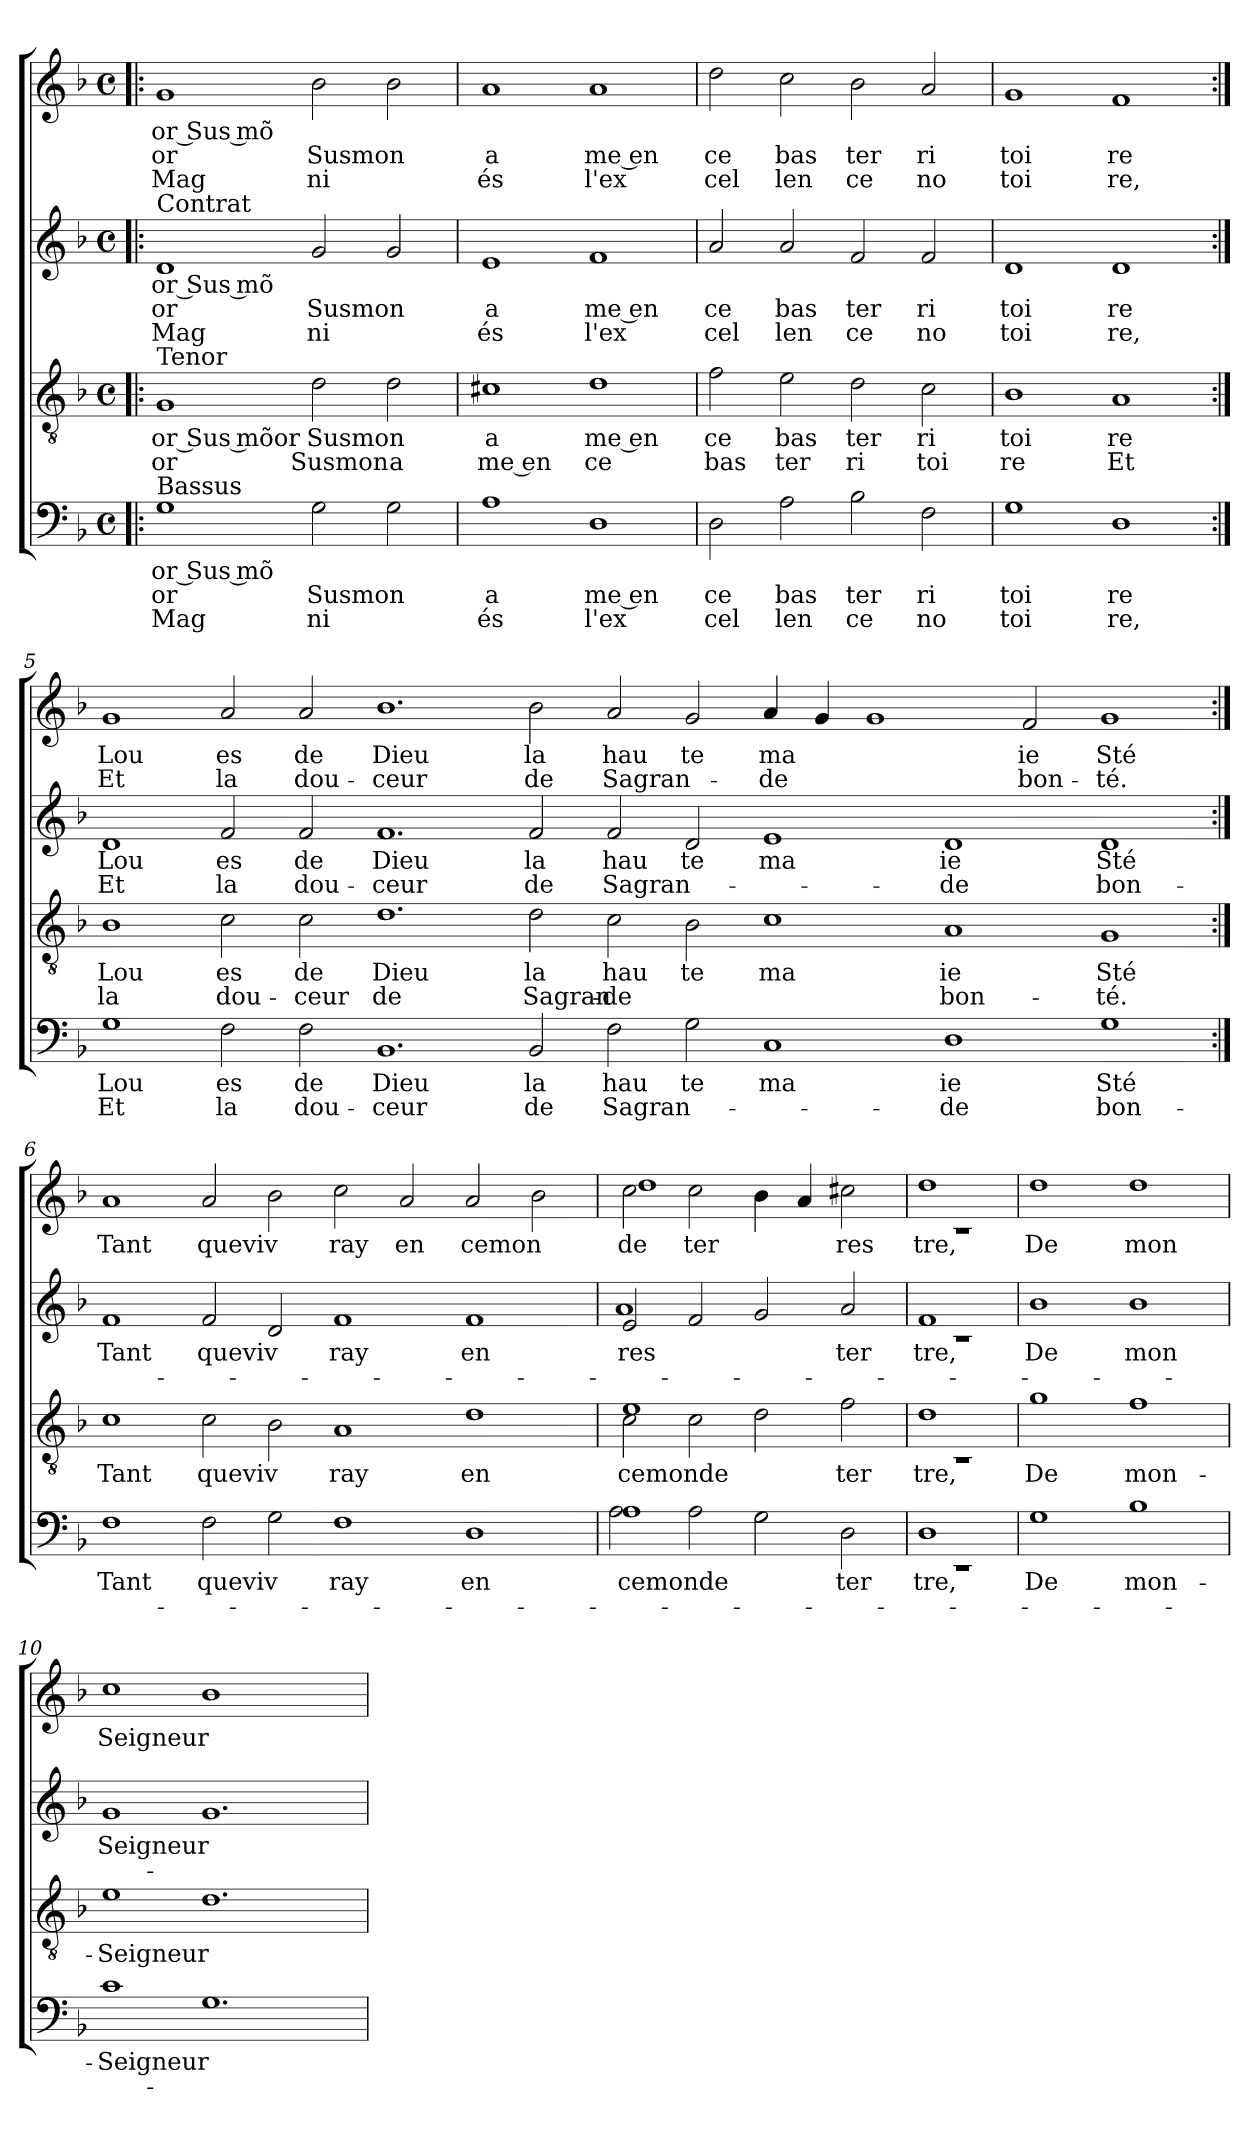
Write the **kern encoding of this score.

**kern	**text	**text	**text	**kern	**text	**text	**kern	**text	**text	**text	**kern	**text	**text	**text
*part4	*part4	*part4	*part4	*part3	*part3	*part3	*part2	*part2	*part2	*part2	*part1	*part1	*part1	*part1
*staff4	*staff4	*staff4	*staff4	*staff3	*staff3	*staff3	*staff2	*staff2	*staff2	*staff2	*staff1	*staff1	*staff1	*staff1
*clefF4	*	*	*	*clefGv2	*	*	*clefG2	*	*	*	*clefG2	*	*	*
*k[b-]	*	*	*	*k[b-]	*	*	*k[b-]	*	*	*	*k[b-]	*	*	*
*F:	*	*	*	*F:	*	*	*F:	*	*	*	*F:	*	*	*
*M4/4	*	*	*	*M4/4	*	*	*M4/4	*	*	*	*M4/4	*	*	*
*met(c)	*	*	*	*met(c)	*	*	*met(c)	*	*	*	*met(c)	*	*	*
=1!|:	=1!|:	=1!|:	=1!|:	=1!|:	=1!|:	=1!|:	=1!|:	=1!|:	=1!|:	=1!|:	=1!|:	=1!|:	=1!|:	=1!|:
!	!	!	!	!	!	!	!LO:TX:a:t=Contrat	!	!	!	!	!	!	!
!	!	!	!	!LO:TX:a:t=Tenor	!	!	!	!	!	!	!	!	!	!
!LO:TX:a:t=Bassus	!	!	!	!	!	!	!	!	!	!	!	!	!	!
!	!LO:LY:b:rj	!LO:LY:b:rj	!LO:LY:b:rj	!	!LO:LY:b:rj	!LO:LY:b:rj	!	!LO:LY:b:rj	!LO:LY:b:rj	!LO:LY:b:rj	!	!LO:LY:b:rj	!LO:LY:b:rj	!LO:LY:b:rj
1G	or Sus mõ	or	Mag	1G	or Sus mõor	or	1d	or Sus mõ	or	Mag	1g	or Sus mõ	or	Mag
!	!	!LO:LY:b	!LO:LY:b	!	!LO:LY:b	!LO:LY:b	!	!	!LO:LY:b	!LO:LY:b	!	!	!LO:LY:b	!LO:LY:b
2G\	.	Susmon	ni	2d\	Susmon	Susmon	2g/	.	Susmon	ni	2b-\	.	Susmon	ni
!	!	!	!	!	!	!LO:LY:b	!	!	!	!	!	!	!	!
2G\	.	.	.	2d\	.	a	2g/	.	.	.	2b-\	.	.	.
=2	=2	=2	=2	=2	=2	=2	=2	=2	=2	=2	=2	=2	=2	=2
!	!	!LO:LY:b	!LO:LY:b	!	!LO:LY:b	!LO:LY:b	!	!	!LO:LY:b	!LO:LY:b	!	!	!LO:LY:b	!LO:LY:b
1A	.	a	és	1c#	a	me en	1e	.	a	és	1a	.	a	és
!	!	!LO:LY:b:rj	!LO:LY:b:rj	!	!LO:LY:b:rj	!LO:LY:b:rj	!	!	!LO:LY:b:rj	!LO:LY:b:rj	!	!	!LO:LY:b:rj	!LO:LY:b:rj
1D	.	me en	l'ex	1d	me en	ce	1f	.	me en	l'ex	1a	.	me en	l'ex
=3	=3	=3	=3	=3	=3	=3	=3	=3	=3	=3	=3	=3	=3	=3
!	!	!LO:LY:b	!LO:LY:b	!	!LO:LY:b	!LO:LY:b	!	!	!LO:LY:b	!LO:LY:b	!	!	!LO:LY:b	!LO:LY:b
2D\	.	ce	cel	2f\	ce	bas	2a/	.	ce	cel	2dd\	.	ce	cel
!	!	!LO:LY:b	!LO:LY:b	!	!LO:LY:b	!LO:LY:b	!	!	!LO:LY:b	!LO:LY:b	!	!	!LO:LY:b	!LO:LY:b
2A\	.	bas	len	2e\	bas	ter	2a/	.	bas	len	2cc\	.	bas	len
!	!	!LO:LY:b	!LO:LY:b	!	!LO:LY:b	!LO:LY:b	!	!	!LO:LY:b	!LO:LY:b	!	!	!LO:LY:b	!LO:LY:b
2B-\	.	ter	ce	2d\	ter	ri	2f/	.	ter	ce	2b-\	.	ter	ce
!	!	!LO:LY:b	!LO:LY:b	!	!LO:LY:b	!LO:LY:b	!	!	!LO:LY:b	!LO:LY:b	!	!	!LO:LY:b	!LO:LY:b
2F\	.	ri	no	2c\	ri	toi	2f/	.	ri	no	2a/	.	ri	no
=4	=4	=4	=4	=4	=4	=4	=4	=4	=4	=4	=4	=4	=4	=4
!	!	!LO:LY:b	!LO:LY:b	!	!LO:LY:b	!LO:LY:b	!	!	!LO:LY:b	!LO:LY:b	!	!	!LO:LY:b	!LO:LY:b
1G	.	toi	toi	1B-	toi	re	1d	.	toi	toi	1g	.	toi	toi
!	!	!LO:LY:b	!LO:LY:b	!	!LO:LY:b	!LO:LY:b	!	!	!LO:LY:b	!LO:LY:b	!	!	!LO:LY:b	!LO:LY:b
1D	.	re	re,	1A	re	Et	1d	.	re	re,	1f	.	re	re,
!!LO:LB:g=z
=5:|!	=5:|!	=5:|!	=5:|!	=5:|!	=5:|!	=5:|!	=5:|!	=5:|!	=5:|!	=5:|!	=5:|!	=5:|!	=5:|!	=5:|!
!	!LO:LY:b	!LO:LY:b	!	!	!LO:LY:b	!LO:LY:b	!	!LO:LY:b	!LO:LY:b	!	!	!LO:LY:b	!LO:LY:b	!
1G	Lou	Et	.	1B-	Lou	la	1d	Lou	Et	.	1g	Lou	Et	.
!	!LO:LY:b	!LO:LY:b	!	!	!LO:LY:b	!LO:LY:b	!	!LO:LY:b	!LO:LY:b	!	!	!LO:LY:b	!LO:LY:b	!
2F\	es	la	.	2c\	es	dou-	2f/	es	la	.	2a/	es	la	.
!	!LO:LY:b	!LO:LY:b	!	!	!LO:LY:b	!LO:LY:b	!	!LO:LY:b	!LO:LY:b	!	!	!LO:LY:b	!LO:LY:b	!
2F\	de	dou-	.	2c\	de	-ceur	2f/	de	dou-	.	2a/	de	dou-	.
!	!LO:LY:b	!LO:LY:b	!	!	!LO:LY:b	!LO:LY:b	!	!LO:LY:b	!LO:LY:b	!	!	!LO:LY:b	!LO:LY:b	!
1.BB-	Dieu	-ceur	.	1.d	Dieu	de	1.f	Dieu	-ceur	.	1.b-	Dieu	-ceur	.
!	!LO:LY:b	!LO:LY:b	!	!	!LO:LY:b	!LO:LY:b	!	!LO:LY:b	!LO:LY:b	!	!	!LO:LY:b	!LO:LY:b	!
2BB-/	la	de	.	2d\	la	Sagran-	2f/	la	de	.	2b-\	la	de	.
!	!LO:LY:b	!LO:LY:b	!	!	!LO:LY:b	!LO:LY:b	!	!LO:LY:b	!LO:LY:b	!	!	!LO:LY:b	!LO:LY:b	!
2F\	hau	Sagran-	.	2c\	hau	-de	2f/	hau	Sagran-	.	2a/	hau	Sagran-	.
!	!LO:LY:b	!	!	!	!LO:LY:b	!	!	!LO:LY:b	!	!	!	!LO:LY:b	!	!
2G\	te	.	.	2B-\	te	.	2d/	te	.	.	2g/	te	.	.
!	!LO:LY:b	!	!	!	!LO:LY:b	!	!	!LO:LY:b	!	!	!	!LO:LY:b	!LO:LY:b	!
1C	ma	.	.	1c	ma	.	1e	ma	.	.	4a/	ma	-de	.
.	.	.	.	.	.	.	.	.	.	.	4g/	.	.	.
.	.	.	.	.	.	.	.	.	.	.	1g	.	.	.
!	!LO:LY:b	!LO:LY:b	!	!	!LO:LY:b	!LO:LY:b	!	!LO:LY:b	!LO:LY:b	!	!	!	!	!
1D	ie	-de	.	1A	ie	bon-	1d	ie	-de	.	.	.	.	.
!	!	!	!	!	!	!	!	!	!	!	!	!LO:LY:b	!LO:LY:b	!
.	.	.	.	.	.	.	.	.	.	.	2f/	ie	bon-	.
!	!LO:LY:b	!LO:LY:b	!	!	!LO:LY:b	!LO:LY:b	!	!LO:LY:b	!LO:LY:b	!	!	!LO:LY:b	!LO:LY:b	!
1G	Sté	bon-	.	1G	Sté	-té.	1d	Sté	bon-	.	1g	Sté	-té.	.
=6:|!	=6:|!	=6:|!	=6:|!	=6:|!	=6:|!	=6:|!	=6:|!	=6:|!	=6:|!	=6:|!	=6:|!	=6:|!	=6:|!	=6:|!
!	!LO:LY:b	!	!	!	!LO:LY:b	!	!	!LO:LY:b	!	!	!	!LO:LY:b	!	!
1F	Tant	.	.	1c	Tant	.	1f	Tant	.	.	1a	Tant	.	.
!	!LO:LY:b	!	!	!	!LO:LY:b	!	!	!LO:LY:b	!	!	!	!LO:LY:b	!	!
2F\	queviv	.	.	2c\	queviv	.	2f/	queviv	.	.	2a/	queviv	.	.
2G\	.	.	.	2B-\	.	.	2d/	.	.	.	2b-\	.	.	.
!	!LO:LY:b	!	!	!	!LO:LY:b	!	!	!LO:LY:b	!	!	!	!LO:LY:b	!	!
1F	ray	.	.	1A	ray	.	1f	ray	.	.	2cc\	ray	.	.
!	!	!	!	!	!	!	!	!	!	!	!	!LO:LY:b	!	!
.	.	.	.	.	.	.	.	.	.	.	2a/	en	.	.
!	!LO:LY:b	!	!	!	!LO:LY:b	!	!	!LO:LY:b	!	!	!	!LO:LY:b	!	!
1D	en	.	.	1d	en	.	1f	en	.	.	2a/	cemon	.	.
.	.	.	.	.	.	.	.	.	.	.	2b-\	.	.	.
!!LO:PB:g=z
=7	=7	=7	=7	=7	=7	=7	=7	=7	=7	=7	=7	=7	=7	=7
!	!LO:LY:b	!	!	!	!	!	!	!	!	!	!	!	!	!
*^	*	*	*	*	*	*	*	*	*	*	*	*	*	*
!	!	!LO:LY:b	!	!	!	!LO:LY:b	!	!	!	!	!	!	!	!	!
*	*	*	*	*	*^	*	*	*	*	*	*	*	*	*	*
!	!	!	!	!	!	!	!LO:LY:b	!	!	!LO:LY:b	!	!	!	!	!	!
*	*	*	*	*	*	*	*	*	*^	*	*	*	*	*	*	*
!	!	!	!	!	!	!	!	!	!	!	!LO:LY:b	!	!	!	!LO:LY:b	!	!
*	*	*	*	*	*	*	*	*	*	*	*	*	*	*^	*	*	*
1A	2A\	-cemonde	.	.	1e	2c\	-cemonde	.	2e/	1a	res	.	.	2cc\	1dd	de	.	.
!	!	!	!	!	!	!	!	!	!	!	!	!	!	!	!	!LO:LY:b	!	!
.	2A\	.	.	.	.	2c\	.	.	2f/	.	.	.	.	2cc\	.	ter	.	.
1ryy	2G\	.	.	.	1ryy	2d\	.	.	2g/	1ryy	.	.	.	4b-\	2ryy	.	.	.
.	.	.	.	.	.	.	.	.	.	.	.	.	.	4a/	.	.	.	.
!	!	!LO:LY:b	!	!	!	!	!LO:LY:b	!	!	!	!LO:LY:b	!	!	!	!	!LO:LY:b	!	!
.	2D\	ter-	.	.	.	2f\	ter-	.	2a/	.	ter	.	.	2ryy	2cc#\	res	.	.
=8	=8	=8	=8	=8	=8	=8	=8	=8	=8	=8	=8	=8	=8	=8	=8	=8	=8	=8
!	!	!LO:LY:b	!	!	!	!	!LO:LY:b	!	!	!	!LO:LY:b	!	!	!	!	!LO:LY:b	!	!
1D	1rEE	-tre,	.	.	1d	1rC	-tre,	.	1f	1rc	tre,	.	.	1dd	1rc	tre,	.	.
=9	=9	=9	=9	=9	=9	=9	=9	=9	=9	=9	=9	=9	=9	=9	=9	=9	=9	=9
!	!	!LO:LY:b	!	!	!	!	!LO:LY:b	!	!	!	!LO:LY:b	!	!	!	!	!LO:LY:b	!	!
*v	*v	*	*	*	*	*	*	*	*v	*v	*	*	*	*v	*v	*	*	*
*	*	*	*	*v	*v	*	*	*	*	*	*	*	*	*	*
1G	De	.	.	1g	De	.	1b-	De	.	.	1dd	De	.	.
!	!LO:LY:b	!	!	!	!LO:LY:b	!	!	!LO:LY:b	!	!	!	!LO:LY:b	!	!
1B-	mon-	.	.	1f	mon-	.	1b-	mon	.	.	1dd	mon	.	.
=10	=10	=10	=10	=10	=10	=10	=10	=10	=10	=10	=10	=10	=10	=10
!	!LO:LY:b	!	!	!	!LO:LY:b	!	!	!LO:LY:b	!	!	!	!LO:LY:b	!	!
1c	-Seigneur	.	.	1e	-Seigneur	.	1g	Seigneur	.	.	1cc	Seigneur	.	.
1.G	.	.	.	1.d	.	.	1.g	.	.	.	1b-	.	.	.
.	.	.	.	.	.	.	.	.	.	.	2ryy	.	.	.
=	=	=	=	=	=	=	=	=	=	=	=	=	=	=
*-	*-	*-	*-	*-	*-	*-	*-	*-	*-	*-	*-	*-	*-	*-
